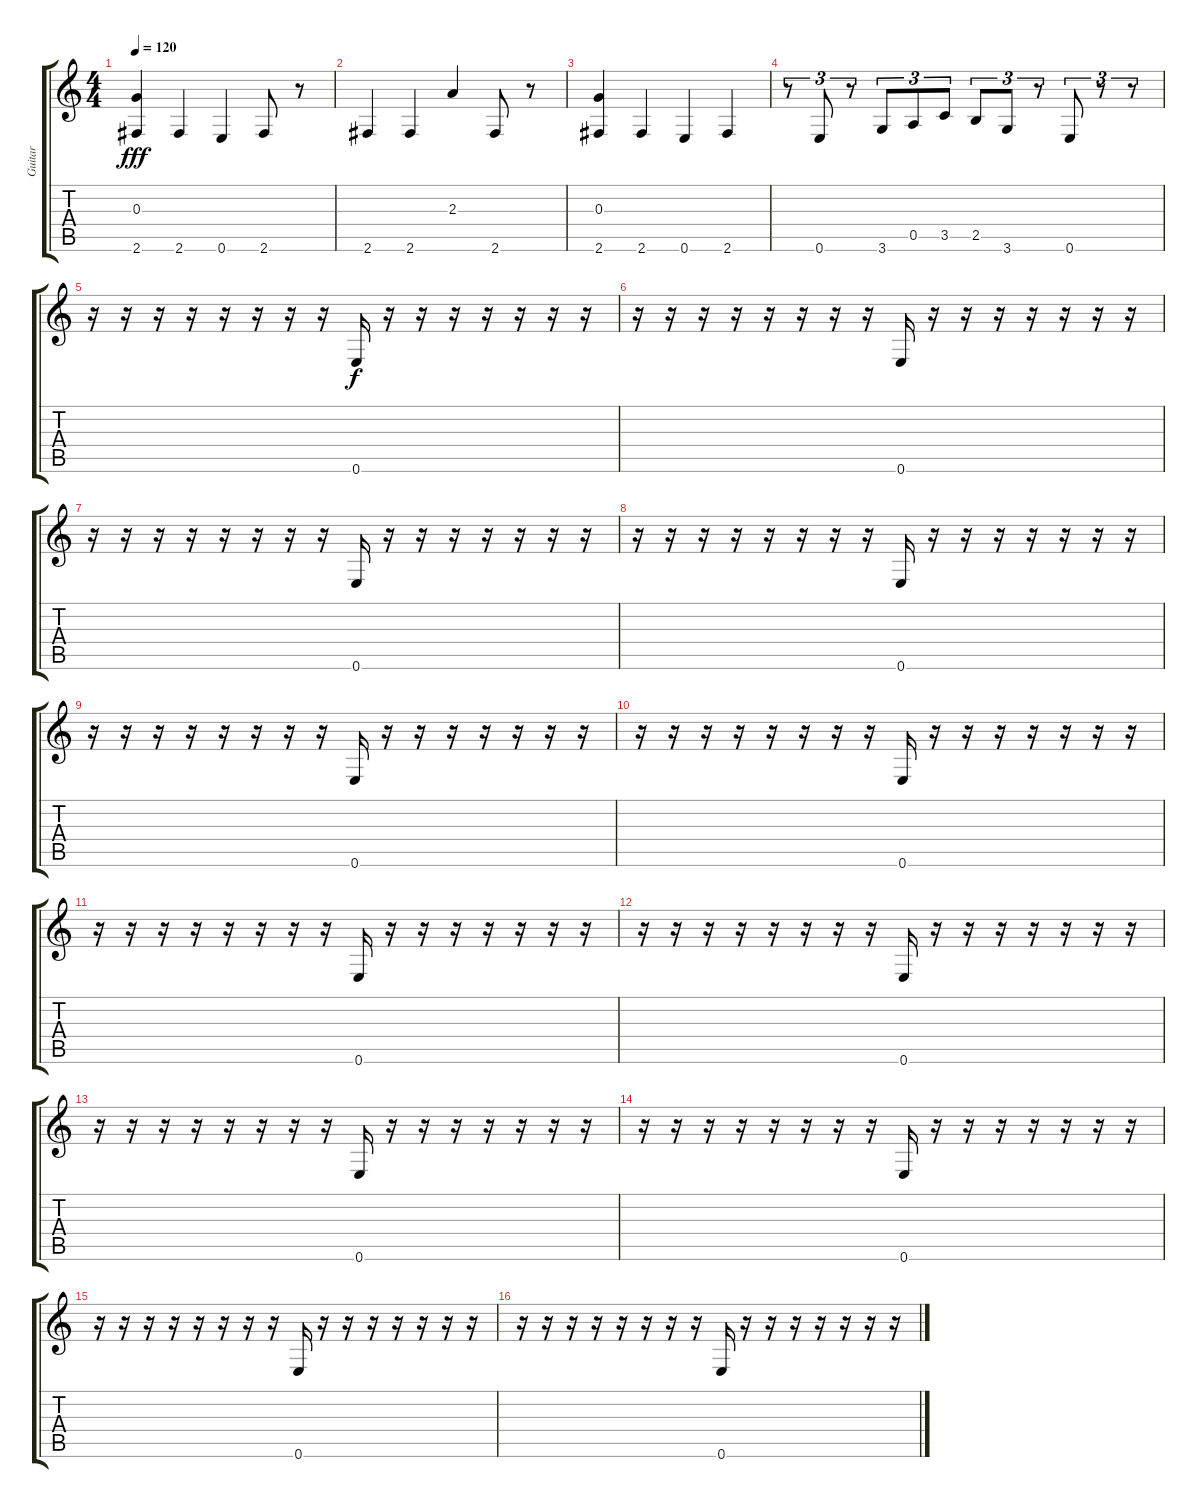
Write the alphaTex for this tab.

\track ("Guitar" "Guitar") {instrument acousticguitarnylon}
\staff {score tabs}
\tuning (E4 B3 G3 D3 A2 E2) {hide}
\ts (4 4)
\tempo 120
\clef g2
\ks c
(0.3 2.6).4{dy fff} 2.6.4 0.6.4 2.6.8 r.8 |
2.6.4 2.6.4 2.3.4 2.6.8 r.8 |
(0.3 2.6).4 2.6.4 0.6.4 2.6.4 |
r.8{tu (3 2)} 0.6.8{tu (3 2)} r.8{tu (3 2)} 3.6.8{tu (3 2)} 0.5.8{tu (3 2)} 3.5.8{tu (3 2)} 2.5.8{tu (3 2)} 3.6.8{tu (3 2)} r.8{tu (3 2)} 0.6.8{tu (3 2)} r.8{tu (3 2)} r.8{tu (3 2)} |
r.16 r.16 r.16 r.16 r.16 r.16 r.16 r.16 0.6.16{dy f} r.16 r.16 r.16 r.16 r.16 r.16 r.16 |
r.16 r.16 r.16 r.16 r.16 r.16 r.16 r.16 0.6.16 r.16 r.16 r.16 r.16 r.16 r.16 r.16 |
r.16 r.16 r.16 r.16 r.16 r.16 r.16 r.16 0.6.16 r.16 r.16 r.16 r.16 r.16 r.16 r.16 |
r.16 r.16 r.16 r.16 r.16 r.16 r.16 r.16 0.6.16 r.16 r.16 r.16 r.16 r.16 r.16 r.16 |
r.16 r.16 r.16 r.16 r.16 r.16 r.16 r.16 0.6.16 r.16 r.16 r.16 r.16 r.16 r.16 r.16 |
r.16 r.16 r.16 r.16 r.16 r.16 r.16 r.16 0.6.16 r.16 r.16 r.16 r.16 r.16 r.16 r.16 |
r.16 r.16 r.16 r.16 r.16 r.16 r.16 r.16 0.6.16 r.16 r.16 r.16 r.16 r.16 r.16 r.16 |
r.16 r.16 r.16 r.16 r.16 r.16 r.16 r.16 0.6.16 r.16 r.16 r.16 r.16 r.16 r.16 r.16 |
r.16 r.16 r.16 r.16 r.16 r.16 r.16 r.16 0.6.16 r.16 r.16 r.16 r.16 r.16 r.16 r.16 |
r.16 r.16 r.16 r.16 r.16 r.16 r.16 r.16 0.6.16 r.16 r.16 r.16 r.16 r.16 r.16 r.16 |
r.16 r.16 r.16 r.16 r.16 r.16 r.16 r.16 0.6.16 r.16 r.16 r.16 r.16 r.16 r.16 r.16 |
r.16 r.16 r.16 r.16 r.16 r.16 r.16 r.16 0.6.16 r.16 r.16 r.16 r.16 r.16 r.16 r.16
